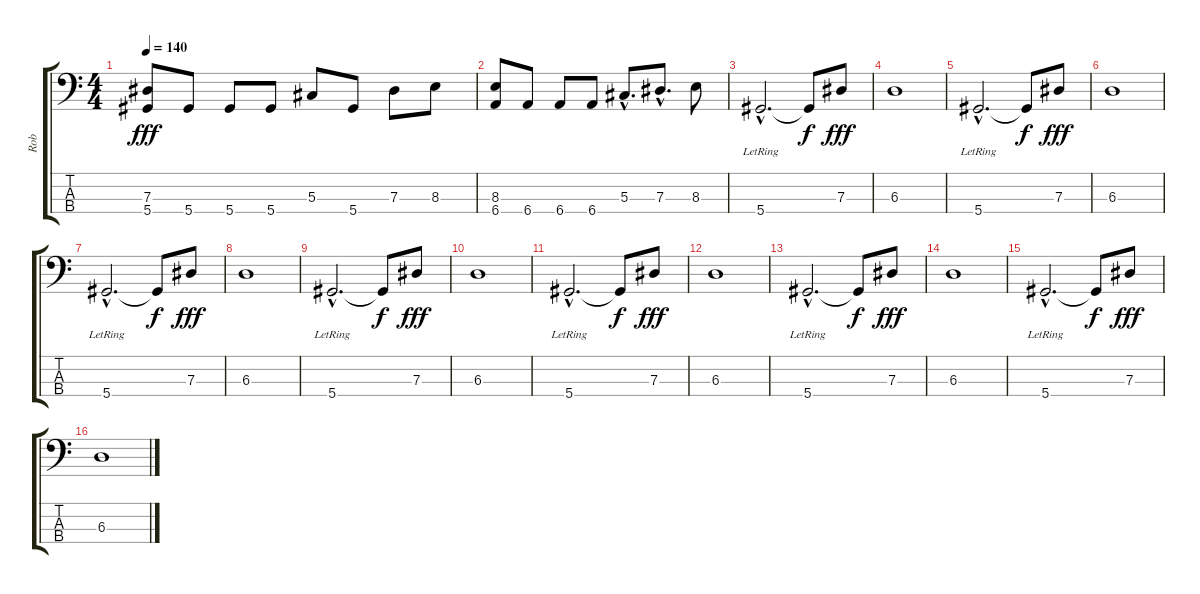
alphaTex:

\track ("Rob" "Rob") {instrument electricbasspick}
\staff {score tabs}
\tuning (Gb2 Db2 Ab1 Eb1) {hide}
\ts (4 4)
\tempo 140
\clef f4
\ks c
(7.3 5.4).8{dy fff} 5.4.8 5.4.8 5.4.8 5.3.8 5.4.8 7.3.8 8.3.8 |
(8.3 6.4).8 6.4.8 6.4.8 6.4.8 5.3{hac}.8{d} 7.3{hac}.8{d} 8.3.8 |
5.4{hac lr}.2{d} 5.4{t}.8{dy f} 7.3.8{dy fff} |
6.3.1 |
5.4{hac lr}.2{d} 5.4{t}.8{dy f} 7.3.8{dy fff} |
6.3.1 |
5.4{hac lr}.2{d} 5.4{t}.8{dy f} 7.3.8{dy fff} |
6.3.1 |
5.4{hac lr}.2{d} 5.4{t}.8{dy f} 7.3.8{dy fff} |
6.3.1 |
5.4{hac lr}.2{d} 5.4{t}.8{dy f} 7.3.8{dy fff} |
6.3.1 |
5.4{hac lr}.2{d} 5.4{t}.8{dy f} 7.3.8{dy fff} |
6.3.1 |
5.4{hac lr}.2{d} 5.4{t}.8{dy f} 7.3.8{dy fff} |
6.3.1
